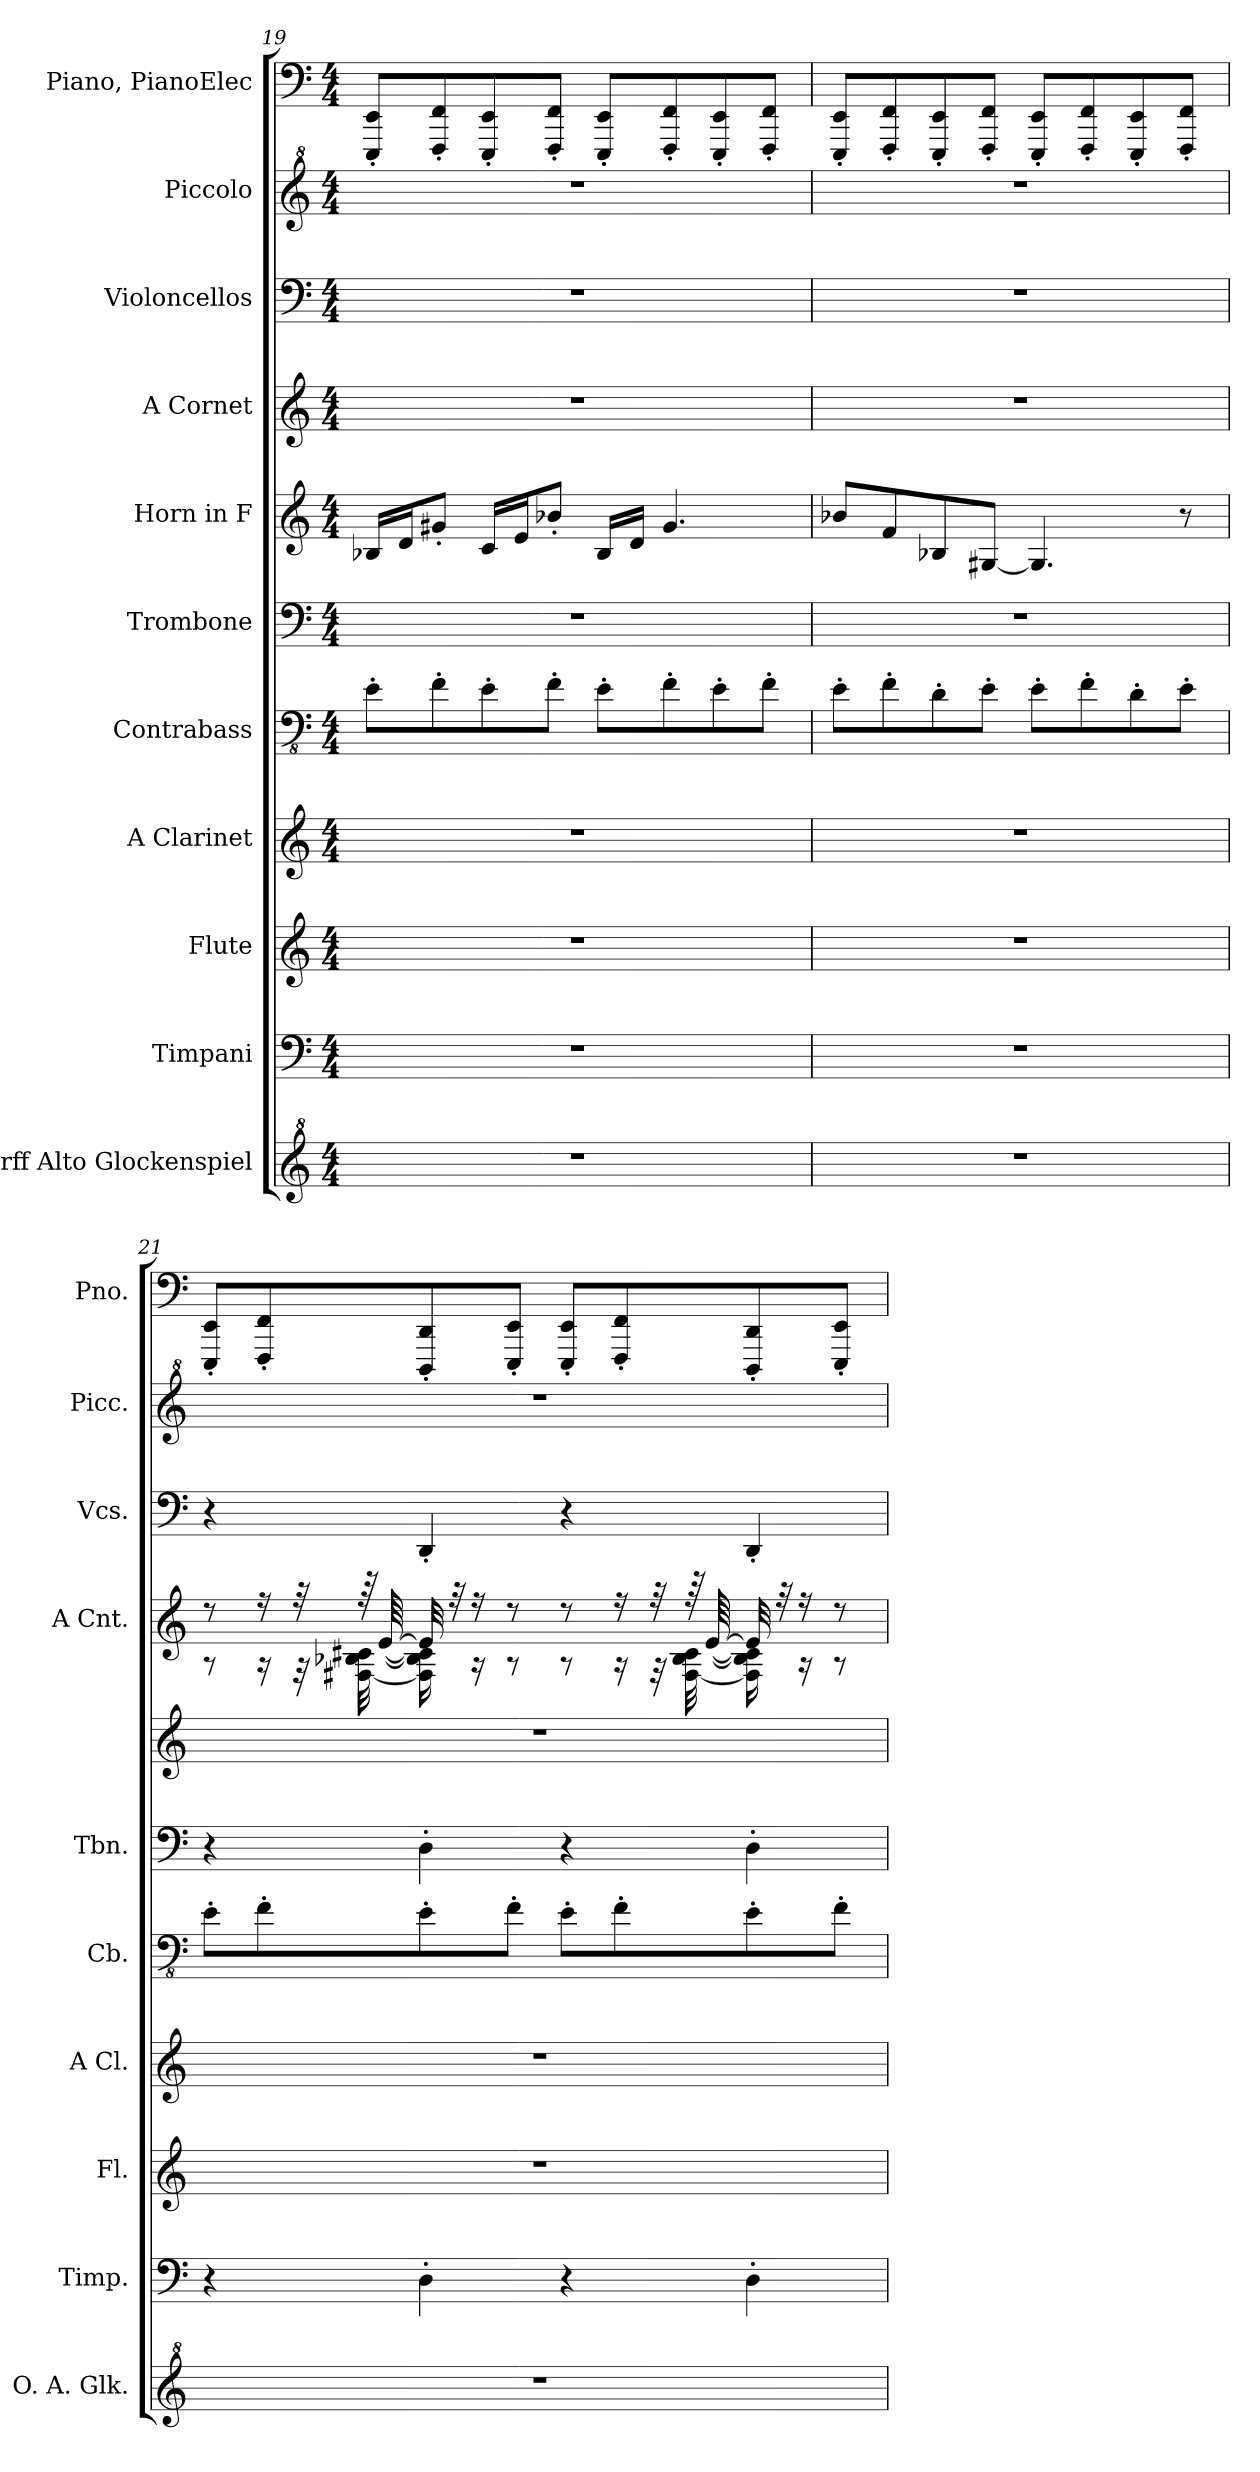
**kern	**kern	**kern	**kern	**kern	**kern	**kern	**kern	**kern	**kern	**kern
*part11	*part10	*part9	*part8	*part7	*part6	*part5	*part4	*part3	*part2	*part1
*staff11	*staff10	*staff9	*staff8	*staff7	*staff6	*staff5	*staff4	*staff3	*staff2	*staff1
*I"Orff Alto Glockenspiel	*I"Timpani	*I"Flute	*I"A Clarinet	*I"Contrabass	*I"Trombone	*I"Horn in F	*I"A Cornet	*I"Violoncellos	*I"Piccolo	*I"Piano, PianoElec
*I'O. A. Glk.	*I'Timp.	*I'Fl.	*I'A Cl.	*I'Cb.	*I'Tbn.	*	*I'A Cnt.	*I'Vcs.	*I'Picc.	*I'Pno.
*clefG^2	*clefF4	*clefG2	*clefG2	*clefFv4	*clefF4	*clefG2	*clefG2	*clefF4	*clefG^2	*clefF4
*	*	*	*ITrd2c3	*ITrd7c12	*	*ITrd4c7	*ITrd2c3	*	*ITrd-7c-12	*
*k[]	*k[]	*k[]	*k[f#c#g#]	*k[]	*k[]	*k[b-]	*k[f#c#g#]	*k[]	*k[]	*k[]
*M4/4	*M4/4	*M4/4	*M4/4	*M4/4	*M4/4	*M4/4	*M4/4	*M4/4	*M4/4	*M4/4
=19	=19	=19	=19	=19	=19	=19	=19	=19	=19	=19
1r	1r	1r	1r	8EE'\L	1r	16E-X/LL	1r	1r	1r	8EEE/' 8EE/'L
.	.	.	.	.	.	16G/J	.	.	.	.
.	.	.	.	8FF'\	.	8c#X'/J	.	.	.	8FFF/' 8FF/'
.	.	.	.	8EE'\	.	16F/LL	.	.	.	8EEE/' 8EE/'
.	.	.	.	.	.	16A/J	.	.	.	.
.	.	.	.	8FF'\J	.	8e-X'/J	.	.	.	8FFF/' 8FF/'J
.	.	.	.	8EE'\L	.	16E-/LL	.	.	.	8EEE/' 8EE/'L
.	.	.	.	.	.	16G/JJ	.	.	.	.
.	.	.	.	8FF'\	.	4.c#/	.	.	.	8FFF/' 8FF/'
.	.	.	.	8EE'\	.	.	.	.	.	8EEE/' 8EE/'
.	.	.	.	8FF'\J	.	.	.	.	.	8FFF/' 8FF/'J
=20	=20	=20	=20	=20	=20	=20	=20	=20	=20	=20
1r	1r	1r	1r	8EE'\L	1r	8e-X/L	1r	1r	1r	8EEE/' 8EE/'L
.	.	.	.	8FF'\	.	8B-/	.	.	.	8FFF/' 8FF/'
.	.	.	.	8DD'\	.	8E-X/	.	.	.	8EEE/' 8EE/'
.	.	.	.	8EE'\J	.	[8C#X/J	.	.	.	8FFF/' 8FF/'J
.	.	.	.	8EE'\L	.	4.C#/]	.	.	.	8EEE/' 8EE/'L
.	.	.	.	8FF'\	.	.	.	.	.	8FFF/' 8FF/'
.	.	.	.	8DD'\	.	.	.	.	.	8EEE/' 8EE/'
.	.	.	.	8EE'\J	.	8r	.	.	.	8FFF/' 8FF/'J
!!LO:PB:g=z
=21	=21	=21	=21	=21	=21	=21	=21	=21	=21	=21
*	*	*	*	*	*	*	*^	*	*	*
1r	4r	1r	1r	8EE'\L	4r	1r	8r	8r	4r	1r	8EEE/' 8EE/'L
.	.	.	.	8FF'\	.	.	16r	16r	.	.	8FFF/' 8FF/'
.	.	.	.	.	.	.	32r	32r	.	.	.
.	.	.	.	.	.	.	64r	[32D#X\ [32Gn\ [32A#X\	.	.	.
.	.	.	.	.	.	.	[64c#/	.	.	.	.
.	4D'\	.	.	8EE'\	4D'\	.	32c#/]	16D#\] 16G\] 16A#\]	4DD'/	.	8DDD/' 8DD/'
.	.	.	.	.	.	.	32r	.	.	.	.
.	.	.	.	.	.	.	16r	16r	.	.	.
.	.	.	.	8FF'\J	.	.	8r	8r	.	.	8EEE/' 8EE/'J
.	4r	.	.	8EE'\L	4r	.	8r	8r	4r	.	8EEE/' 8EE/'L
.	.	.	.	8FF'\	.	.	16r	16r	.	.	8FFF/' 8FF/'
.	.	.	.	.	.	.	32r	32r	.	.	.
.	.	.	.	.	.	.	64r	[32D#\ [32G\ [32A#\	.	.	.
.	.	.	.	.	.	.	[64c#/	.	.	.	.
.	4D'\	.	.	8EE'\	4D'\	.	32c#/]	16D#\] 16G\] 16A#\]	4DD'/	.	8DDD/' 8DD/'
.	.	.	.	.	.	.	32r	.	.	.	.
.	.	.	.	.	.	.	16r	16r	.	.	.
.	.	.	.	8FF'\J	.	.	8r	8r	.	.	8EEE/' 8EE/'J
*	*	*	*	*	*	*	*v	*v	*	*	*
=	=	=	=	=	=	=	=	=	=	=
*-	*-	*-	*-	*-	*-	*-	*-	*-	*-	*-
